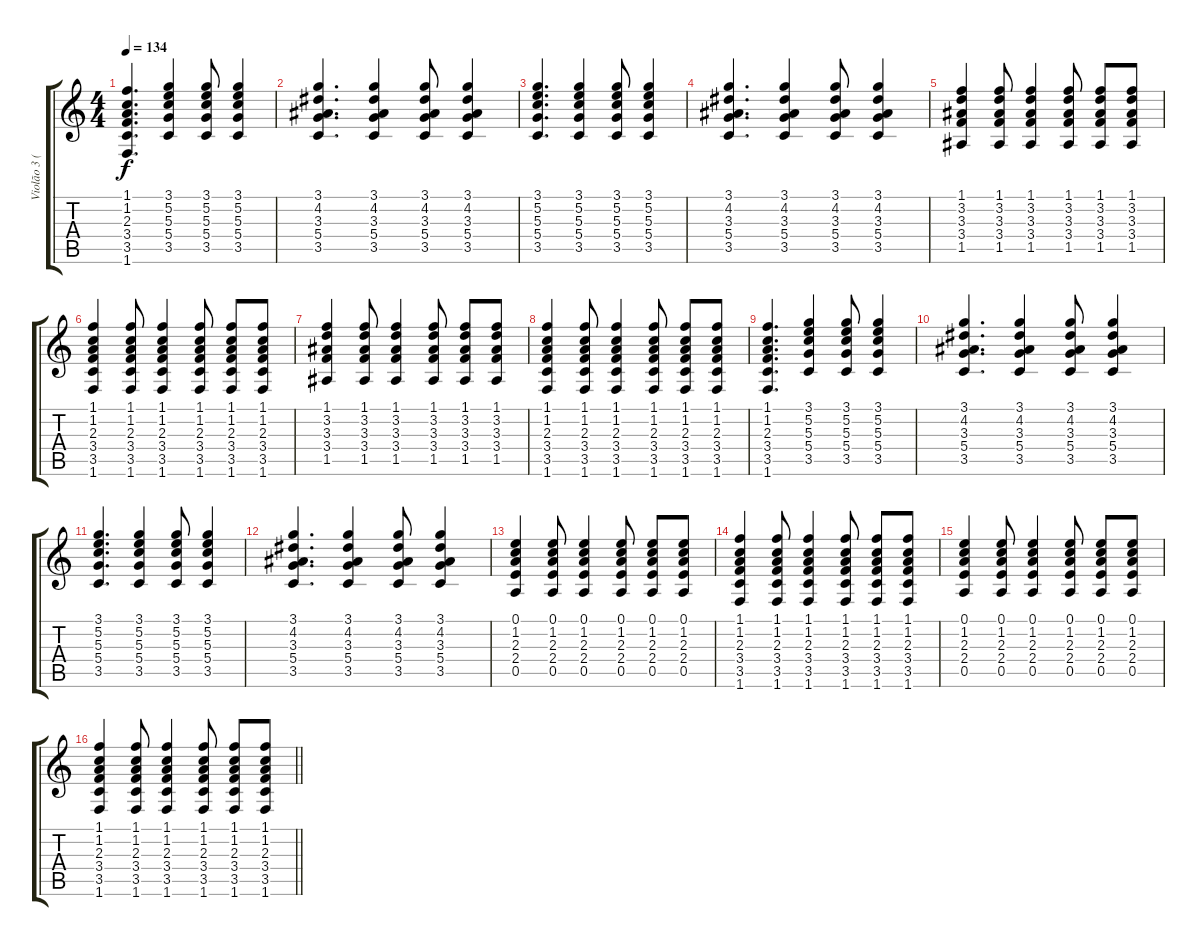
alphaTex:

\track ("Violão 3 (Marcelo Sussekid)" "Violão 3 (") {instrument acousticguitarnylon}
\staff {score tabs}
\tuning (E4 B3 G3 D3 A2 E2) {hide}
\ts (4 4)
\tempo 134
\clef g2
\ks c
(1.1 1.2 2.3 3.4 3.5 1.6).4{d dy f} (3.1 5.2 5.3 5.4 3.5).4 (3.1 5.2 5.3 5.4 3.5).8 (3.1 5.2 5.3 5.4 3.5).4 |
(3.1 4.2 3.3 5.4 3.5).4{d} (3.1 4.2 3.3 5.4 3.5).4 (3.1 4.2 3.3 5.4 3.5).8 (3.1 4.2 3.3 5.4 3.5).4 |
(3.1 5.2 5.3 5.4 3.5).4{d} (3.1 5.2 5.3 5.4 3.5).4 (3.1 5.2 5.3 5.4 3.5).8 (3.1 5.2 5.3 5.4 3.5).4 |
(3.1 4.2 3.3 5.4 3.5).4{d} (3.1 4.2 3.3 5.4 3.5).4 (3.1 4.2 3.3 5.4 3.5).8 (3.1 4.2 3.3 5.4 3.5).4 |
(1.1 3.2 3.3 3.4 1.5).4 (1.1 3.2 3.3 3.4 1.5).8 (1.1 3.2 3.3 3.4 1.5).4 (1.1 3.2 3.3 3.4 1.5).8 (1.1 3.2 3.3 3.4 1.5).8 (1.1 3.2 3.3 3.4 1.5).8 |
(1.1 1.2 2.3 3.4 3.5 1.6).4 (1.1 1.2 2.3 3.4 3.5 1.6).8 (1.1 1.2 2.3 3.4 3.5 1.6).4 (1.1 1.2 2.3 3.4 3.5 1.6).8 (1.1 1.2 2.3 3.4 3.5 1.6).8 (1.1 1.2 2.3 3.4 3.5 1.6).8 |
(1.1 3.2 3.3 3.4 1.5).4 (1.1 3.2 3.3 3.4 1.5).8 (1.1 3.2 3.3 3.4 1.5).4 (1.1 3.2 3.3 3.4 1.5).8 (1.1 3.2 3.3 3.4 1.5).8 (1.1 3.2 3.3 3.4 1.5).8 |
(1.1 1.2 2.3 3.4 3.5 1.6).4 (1.1 1.2 2.3 3.4 3.5 1.6).8 (1.1 1.2 2.3 3.4 3.5 1.6).4 (1.1 1.2 2.3 3.4 3.5 1.6).8 (1.1 1.2 2.3 3.4 3.5 1.6).8 (1.1 1.2 2.3 3.4 3.5 1.6).8 |
(1.1 1.2 2.3 3.4 3.5 1.6).4{d} (3.1 5.2 5.3 5.4 3.5).4 (3.1 5.2 5.3 5.4 3.5).8 (3.1 5.2 5.3 5.4 3.5).4 |
(3.1 4.2 3.3 5.4 3.5).4{d} (3.1 4.2 3.3 5.4 3.5).4 (3.1 4.2 3.3 5.4 3.5).8 (3.1 4.2 3.3 5.4 3.5).4 |
(3.1 5.2 5.3 5.4 3.5).4{d} (3.1 5.2 5.3 5.4 3.5).4 (3.1 5.2 5.3 5.4 3.5).8 (3.1 5.2 5.3 5.4 3.5).4 |
(3.1 4.2 3.3 5.4 3.5).4{d} (3.1 4.2 3.3 5.4 3.5).4 (3.1 4.2 3.3 5.4 3.5).8 (3.1 4.2 3.3 5.4 3.5).4 |
(0.1 1.2 2.3 2.4 0.5).4 (0.1 1.2 2.3 2.4 0.5).8 (0.1 1.2 2.3 2.4 0.5).4 (0.1 1.2 2.3 2.4 0.5).8 (0.1 1.2 2.3 2.4 0.5).8 (0.1 1.2 2.3 2.4 0.5).8 |
(1.1 1.2 2.3 3.4 3.5 1.6).4 (1.1 1.2 2.3 3.4 3.5 1.6).8 (1.1 1.2 2.3 3.4 3.5 1.6).4 (1.1 1.2 2.3 3.4 3.5 1.6).8 (1.1 1.2 2.3 3.4 3.5 1.6).8 (1.1 1.2 2.3 3.4 3.5 1.6).8 |
(0.1 1.2 2.3 2.4 0.5).4 (0.1 1.2 2.3 2.4 0.5).8 (0.1 1.2 2.3 2.4 0.5).4 (0.1 1.2 2.3 2.4 0.5).8 (0.1 1.2 2.3 2.4 0.5).8 (0.1 1.2 2.3 2.4 0.5).8 |
\barLineRight lightlight
(1.1 1.2 2.3 3.4 3.5 1.6).4 (1.1 1.2 2.3 3.4 3.5 1.6).8 (1.1 1.2 2.3 3.4 3.5 1.6).4 (1.1 1.2 2.3 3.4 3.5 1.6).8 (1.1 1.2 2.3 3.4 3.5 1.6).8 (1.1 1.2 2.3 3.4 3.5 1.6).8
